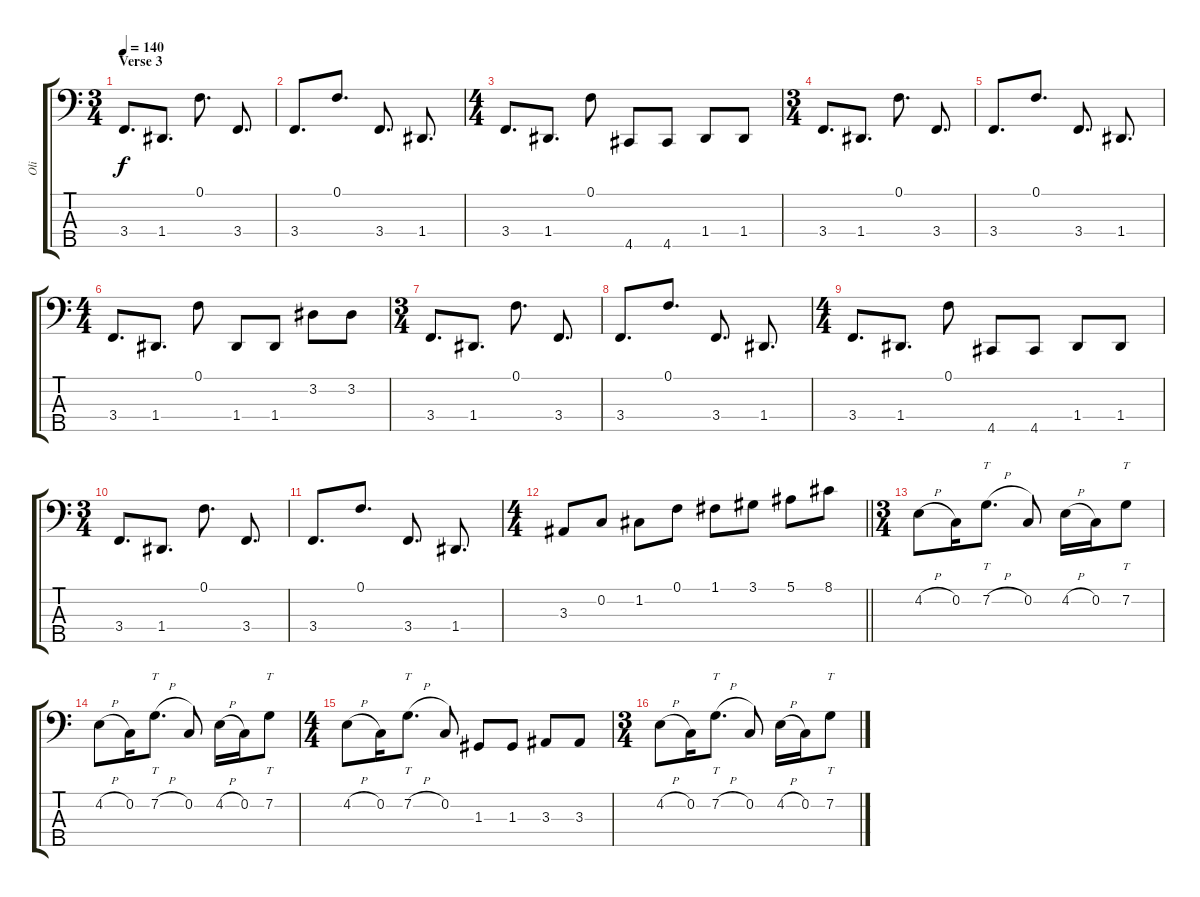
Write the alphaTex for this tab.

\track ("Oli" "Oli") {solo instrument electricbasspick}
\staff {score tabs}
\tuning (F2 C2 G1 D1 A0) {hide}
\ts (3 4)
\section ("" "Verse 3")
\tempo 140
\clef f4
\ks c
3.4.8{d dy f} 1.4.8{d} 0.1.8{d} 3.4.8{d} |
3.4.8{d} 0.1.8{d} 3.4.8{d} 1.4.8{d} |
\ts (4 4)
3.4.8{d} 1.4.8{d} 0.1.8 4.5.8 4.5.8 1.4.8 1.4.8 |
\ts (3 4)
3.4.8{d} 1.4.8{d} 0.1.8{d} 3.4.8{d} |
3.4.8{d} 0.1.8{d} 3.4.8{d} 1.4.8{d} |
\ts (4 4)
3.4.8{d} 1.4.8{d} 0.1.8 1.4.8 1.4.8 3.2.8 3.2.8 |
\ts (3 4)
3.4.8{d} 1.4.8{d} 0.1.8{d} 3.4.8{d} |
3.4.8{d} 0.1.8{d} 3.4.8{d} 1.4.8{d} |
\ts (4 4)
3.4.8{d} 1.4.8{d} 0.1.8 4.5.8 4.5.8 1.4.8 1.4.8 |
\ts (3 4)
3.4.8{d} 1.4.8{d} 0.1.8{d} 3.4.8{d} |
3.4.8{d} 0.1.8{d} 3.4.8{d} 1.4.8{d} |
\ts (4 4)
\barLineRight lightlight
3.3.8 0.2.8 1.2.8 0.1.8 1.1.8 3.1.8 5.1.8 8.1.8 |
\ts (3 4)
4.2{h}.8 0.2.16 7.2{h}.8{tt d} 0.2.8 4.2{h}.16 0.2.16 7.2.8{tt} |
4.2{h}.8 0.2.16 7.2{h}.8{tt d} 0.2.8 4.2{h}.16 0.2.16 7.2.8{tt} |
\ts (4 4)
4.2{h}.8 0.2.16 7.2{h}.8{tt d} 0.2.8 1.3.8 1.3.8 3.3.8 3.3.8 |
\ts (3 4)
4.2{h}.8 0.2.16 7.2{h}.8{tt d} 0.2.8 4.2{h}.16 0.2.16 7.2.8{tt}
